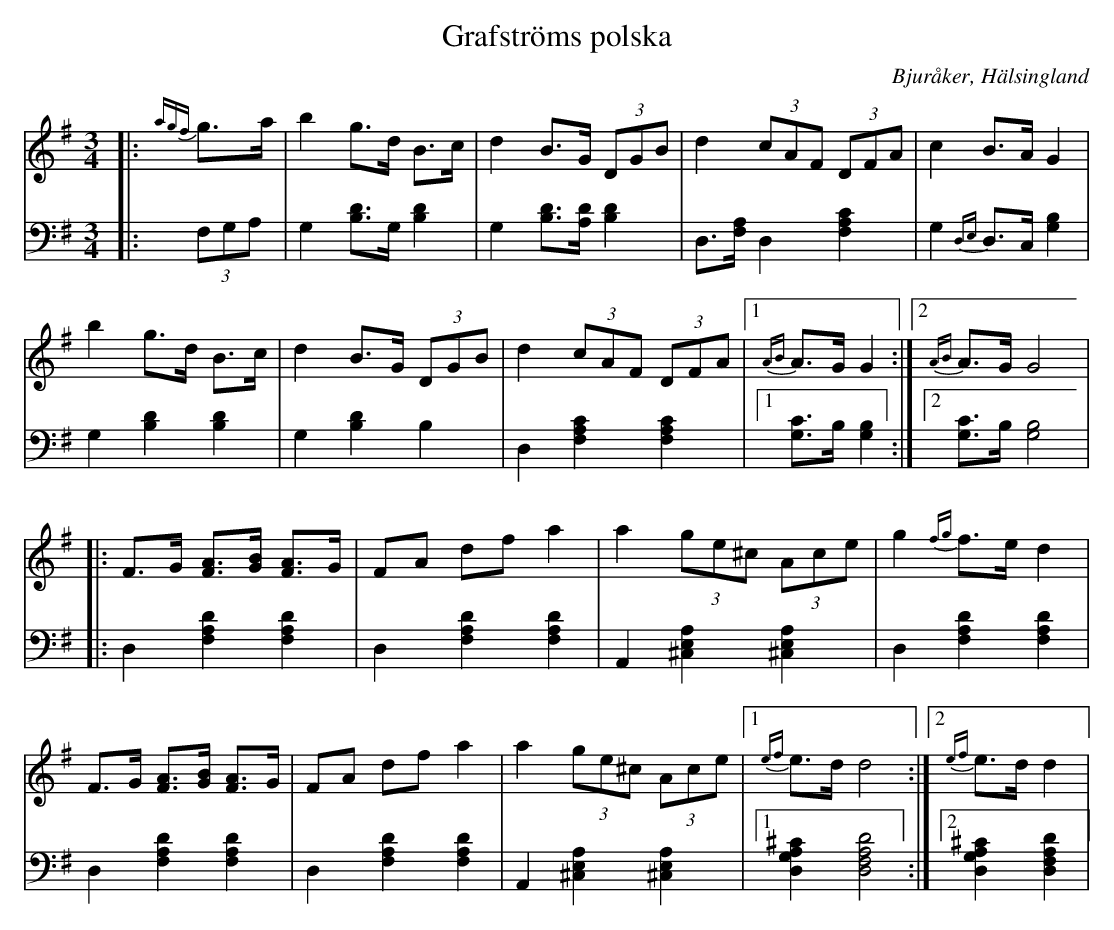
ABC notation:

X:1
T: Grafströms polska
O: Bjuråker, Hälsingland
M: 3/4
L: 1/8
K: G
V:1
V:2
V: 1
|:{agf}g>a|b2 g>d B>c|d2 B>G (3DGB|d2 (3cAF (3DFA|c2 B>A G2|
b2 g>d B>c|d2 B>G (3DGB|d2 (3cAF (3DFA|1 {AB}A>G G2:|2 {AB}A>G G4|
|:F>G [FA]>[GB] [FA]>G |FA df a2 |a2 (3ge^c (3Ace |g2 {fg}f>e d2 |
F>G [FA]>[GB] [FA]>G |FA df a2 |a2 (3ge^c (3Ace |1 {ef}e>d d4:|2 {ef}e>d d2|
V:2 clef=bass
|:(3F,G,A, | G,2 [B,D]>G, [B,2D2]|G,2 [B,D]>[A,D] [B,2D2]|D,>[F,A,] D,2 [F,2A,2C2]| G,2 {D,E,}D,>C, [G,2B,2]|
G,2 [B,2D2] [B,2D2]|G,2 [B,2D2] B,2|D,2 [F,2A,2C2] [F,2A,2C2]|1 [G,C]>B, [G,2B,2]:|2 [G,C]>B, [G,4B,4]|
|:D,2 [F,2A,2D2] [F,2A,2D2]|D,2 [F,2A,2D2] [F,2A,2D2]| A,,2 [^C,2E,2A,2] [^C,2E,2A,2]|D,2 [F,2A,2D2] [F,2A,2D2] |
D,2 [F,2A,2D2] [F,2A,2D2] | D,2 [F,2A,2D2] [F,2A,2D2] | A,,2 [^C,2E,2A,2] [^C,2E,2A,2]|1 [D,2G,2A,2^C2] [D,4F,4A,4D4]:|2 [D,2G,2A,2^C2] [D,2F,2A,2D2]|
